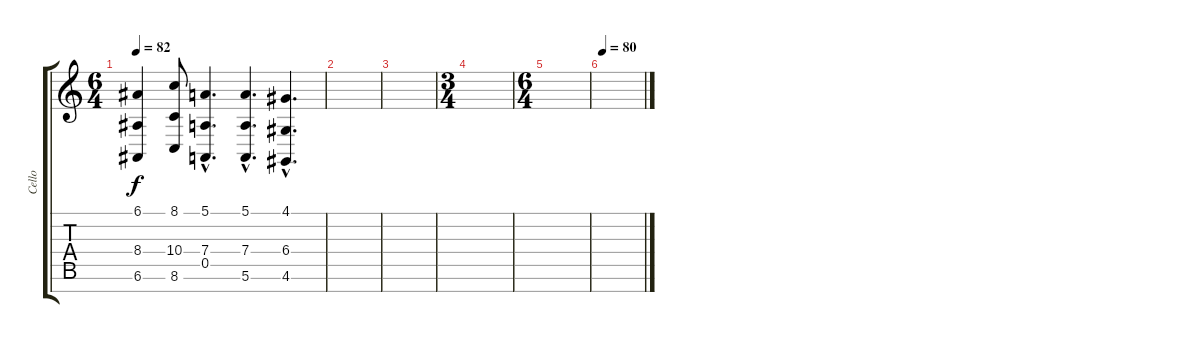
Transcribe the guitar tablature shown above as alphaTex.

\track ("Cello" "Cello") {instrument cello}
\staff {score tabs}
\tuning (E4 B3 G3 D3 A2 E2 B1) {hide}
\ts (6 4)
\tempo 82
\clef g2
\ks c
(6.1 8.4 6.6).4{dy f} (8.1 10.4 8.6).8 (5.1{hac} 7.4{hac} 0.5{hac}).4{d} (5.1{hac} 7.4{hac} 5.6{hac}).4{d} (4.1{hac} 6.4{hac} 4.6{hac}).4{d} |
|
|
\ts (3 4)
|
\ts (6 4)
|
\tempo 80
